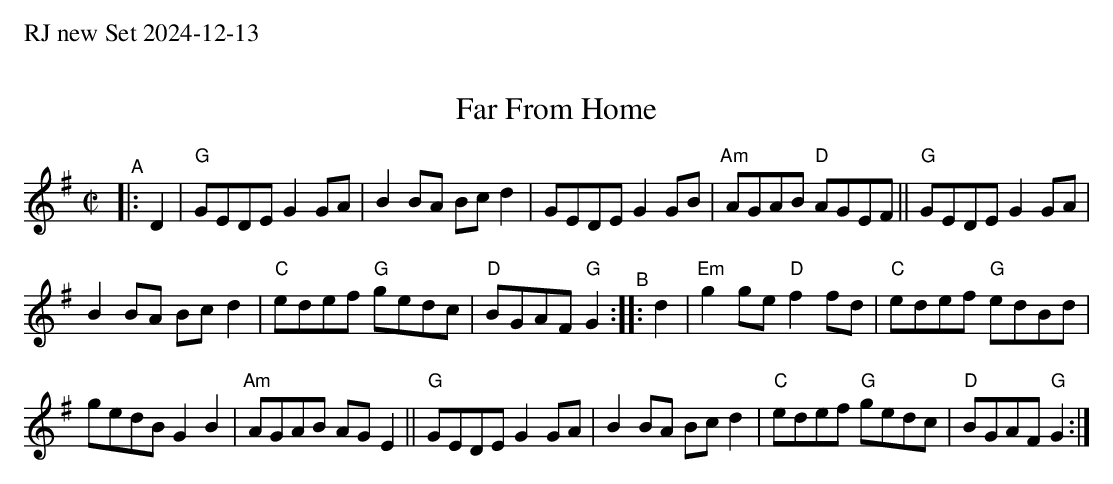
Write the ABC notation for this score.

X:1
T: Far From Home
M: C|
K: G
"^A"|: D2 |\
"G"GEDE G2GA | B2BA Bcd2 |\
GEDE G2GB | "Am"AGAB "D"AGEF ||\
"G"GEDE G2GA |
B2BA Bcd2 | "C"edef "G"gedc |\
"D"BGAF "G"G2 "^B":: d2 |\
"Em"g2ge "D"f2fd | "C"edef "G"edBd |
gedB G2B2 | "Am"AGAB AGE2 ||\
"G"GEDE G2 GA | B2BA Bcd2 |\
"C"edef "G"gedc | "D"BGAF "G"G2 :|
